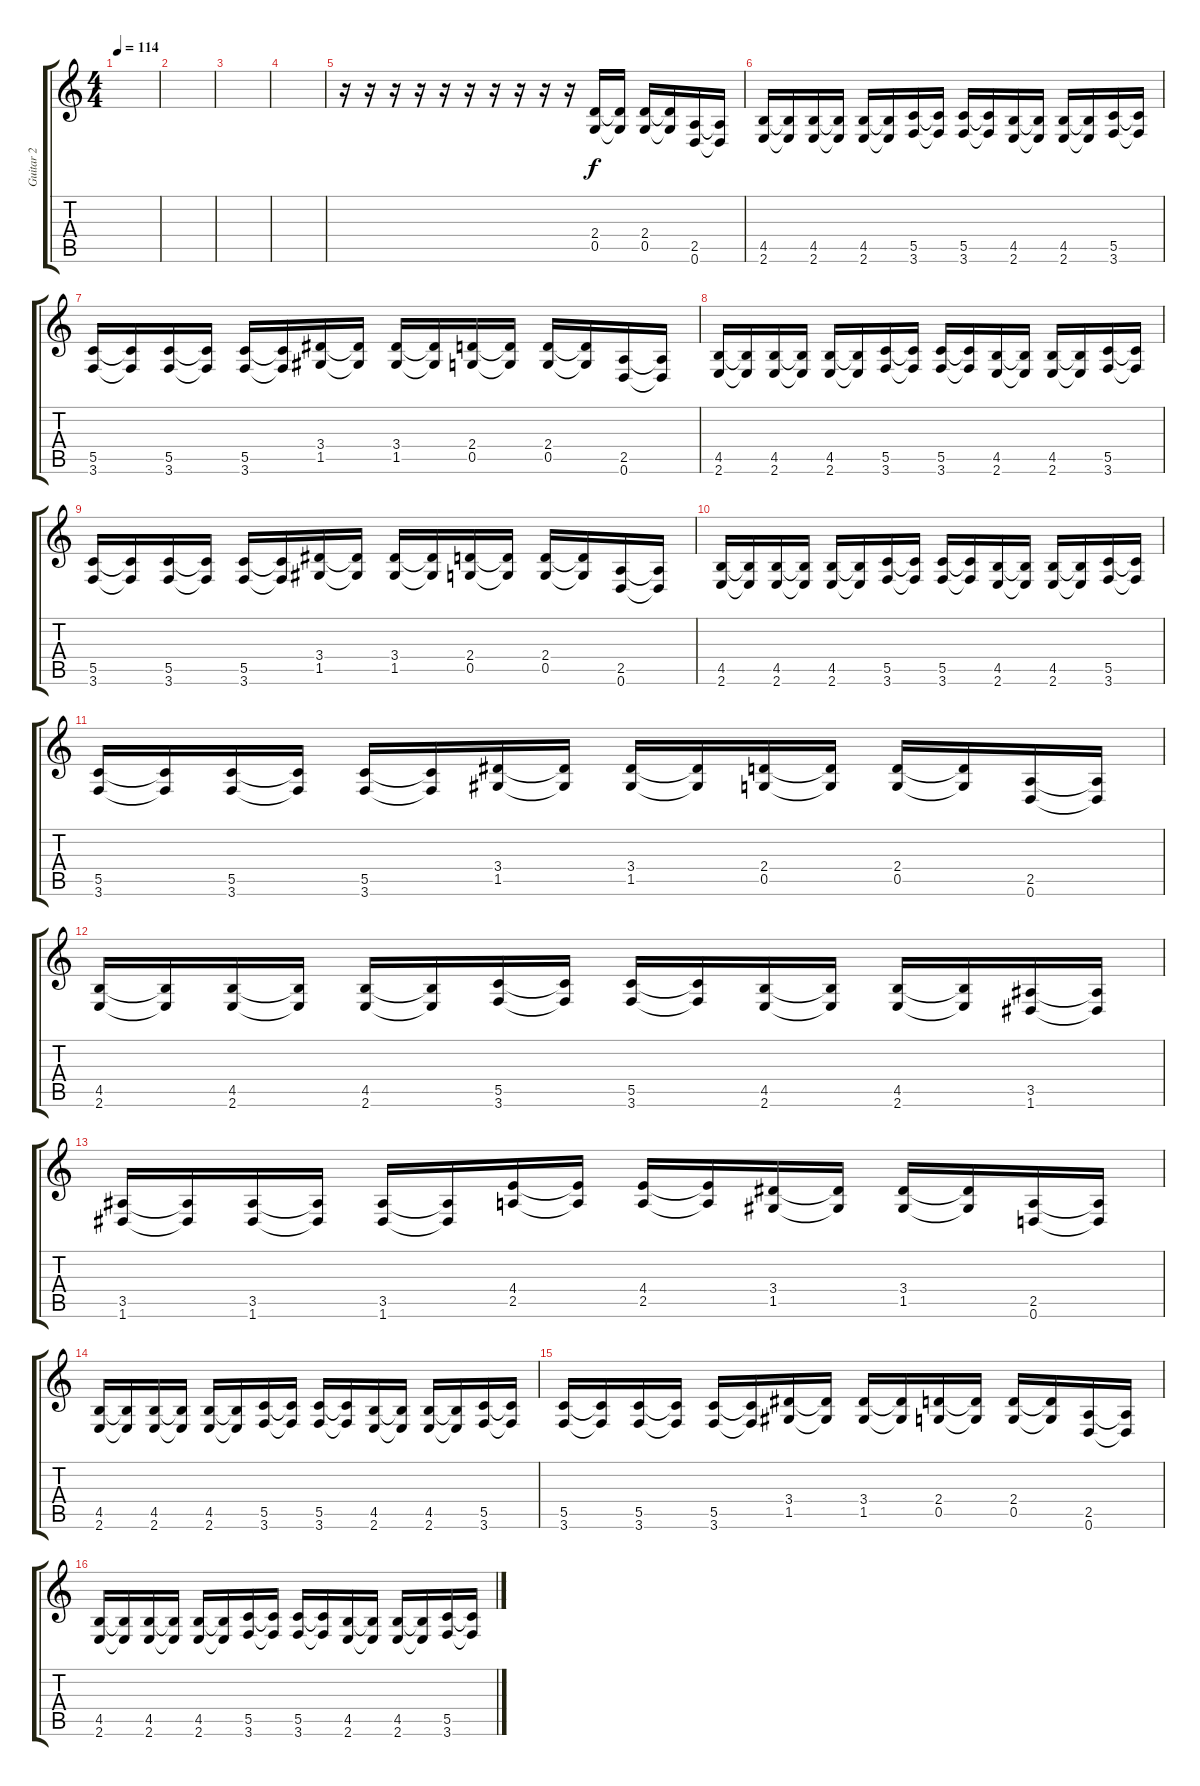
\track ("Guitar 2" "Guitar 2") {instrument distortionguitar}
\staff {score tabs}
\tuning (D4 A3 F3 C3 G2 D2) {hide}
\ts (4 4)
\tempo 114
\clef g2
\ks c
|
|
|
|
r.16 r.16 r.16 r.16 r.16 r.16 r.16 r.16 r.16 r.16 (2.4 0.5).16 (2.4{t} 0.5{t}).16 (2.4 0.5).16 (2.4{t} 0.5{t}).16 (2.5 0.6).16 (2.5{t} 0.6{t}).16 |
(4.5 2.6).16 (4.5{t} 2.6{t}).16 (4.5 2.6).16 (4.5{t} 2.6{t}).16 (4.5 2.6).16 (4.5{t} 2.6{t}).16 (5.5 3.6).16 (5.5{t} 3.6{t}).16 (5.5 3.6).16 (5.5{t} 3.6{t}).16 (4.5 2.6).16 (4.5{t} 2.6{t}).16 (4.5 2.6).16 (4.5{t} 2.6{t}).16 (5.5 3.6).16 (5.5{t} 3.6{t}).16 |
(5.5 3.6).16 (5.5{t} 3.6{t}).16 (5.5 3.6).16 (5.5{t} 3.6{t}).16 (5.5 3.6).16 (5.5{t} 3.6{t}).16 (3.4 1.5).16 (3.4{t} 1.5{t}).16 (3.4 1.5).16 (3.4{t} 1.5{t}).16 (2.4 0.5).16 (2.4{t} 0.5{t}).16 (2.4 0.5).16 (2.4{t} 0.5{t}).16 (2.5 0.6).16 (2.5{t} 0.6{t}).16 |
(4.5 2.6).16 (4.5{t} 2.6{t}).16 (4.5 2.6).16 (4.5{t} 2.6{t}).16 (4.5 2.6).16 (4.5{t} 2.6{t}).16 (5.5 3.6).16 (5.5{t} 3.6{t}).16 (5.5 3.6).16 (5.5{t} 3.6{t}).16 (4.5 2.6).16 (4.5{t} 2.6{t}).16 (4.5 2.6).16 (4.5{t} 2.6{t}).16 (5.5 3.6).16 (5.5{t} 3.6{t}).16 |
(5.5 3.6).16 (5.5{t} 3.6{t}).16 (5.5 3.6).16 (5.5{t} 3.6{t}).16 (5.5 3.6).16 (5.5{t} 3.6{t}).16 (3.4 1.5).16 (3.4{t} 1.5{t}).16 (3.4 1.5).16 (3.4{t} 1.5{t}).16 (2.4 0.5).16 (2.4{t} 0.5{t}).16 (2.4 0.5).16 (2.4{t} 0.5{t}).16 (2.5 0.6).16 (2.5{t} 0.6{t}).16 |
(4.5 2.6).16 (4.5{t} 2.6{t}).16 (4.5 2.6).16 (4.5{t} 2.6{t}).16 (4.5 2.6).16 (4.5{t} 2.6{t}).16 (5.5 3.6).16 (5.5{t} 3.6{t}).16 (5.5 3.6).16 (5.5{t} 3.6{t}).16 (4.5 2.6).16 (4.5{t} 2.6{t}).16 (4.5 2.6).16 (4.5{t} 2.6{t}).16 (5.5 3.6).16 (5.5{t} 3.6{t}).16 |
(5.5 3.6).16 (5.5{t} 3.6{t}).16 (5.5 3.6).16 (5.5{t} 3.6{t}).16 (5.5 3.6).16 (5.5{t} 3.6{t}).16 (3.4 1.5).16 (3.4{t} 1.5{t}).16 (3.4 1.5).16 (3.4{t} 1.5{t}).16 (2.4 0.5).16 (2.4{t} 0.5{t}).16 (2.4 0.5).16 (2.4{t} 0.5{t}).16 (2.5 0.6).16 (2.5{t} 0.6{t}).16 |
(4.5 2.6).16 (4.5{t} 2.6{t}).16 (4.5 2.6).16 (4.5{t} 2.6{t}).16 (4.5 2.6).16 (4.5{t} 2.6{t}).16 (5.5 3.6).16 (5.5{t} 3.6{t}).16 (5.5 3.6).16 (5.5{t} 3.6{t}).16 (4.5 2.6).16 (4.5{t} 2.6{t}).16 (4.5 2.6).16 (4.5{t} 2.6{t}).16 (3.5 1.6).16 (3.5{t} 1.6{t}).16 |
(3.5 1.6).16 (3.5{t} 1.6{t}).16 (3.5 1.6).16 (3.5{t} 1.6{t}).16 (3.5 1.6).16 (3.5{t} 1.6{t}).16 (4.4 2.5).16 (4.4{t} 2.5{t}).16 (4.4 2.5).16 (4.4{t} 2.5{t}).16 (3.4 1.5).16 (3.4{t} 1.5{t}).16 (3.4 1.5).16 (3.4{t} 1.5{t}).16 (2.5 0.6).16 (2.5{t} 0.6{t}).16 |
(4.5 2.6).16 (4.5{t} 2.6{t}).16 (4.5 2.6).16 (4.5{t} 2.6{t}).16 (4.5 2.6).16 (4.5{t} 2.6{t}).16 (5.5 3.6).16 (5.5{t} 3.6{t}).16 (5.5 3.6).16 (5.5{t} 3.6{t}).16 (4.5 2.6).16 (4.5{t} 2.6{t}).16 (4.5 2.6).16 (4.5{t} 2.6{t}).16 (5.5 3.6).16 (5.5{t} 3.6{t}).16 |
(5.5 3.6).16 (5.5{t} 3.6{t}).16 (5.5 3.6).16 (5.5{t} 3.6{t}).16 (5.5 3.6).16 (5.5{t} 3.6{t}).16 (3.4 1.5).16 (3.4{t} 1.5{t}).16 (3.4 1.5).16 (3.4{t} 1.5{t}).16 (2.4 0.5).16 (2.4{t} 0.5{t}).16 (2.4 0.5).16 (2.4{t} 0.5{t}).16 (2.5 0.6).16 (2.5{t} 0.6{t}).16 |
(4.5 2.6).16 (4.5{t} 2.6{t}).16 (4.5 2.6).16 (4.5{t} 2.6{t}).16 (4.5 2.6).16 (4.5{t} 2.6{t}).16 (5.5 3.6).16 (5.5{t} 3.6{t}).16 (5.5 3.6).16 (5.5{t} 3.6{t}).16 (4.5 2.6).16 (4.5{t} 2.6{t}).16 (4.5 2.6).16 (4.5{t} 2.6{t}).16 (5.5 3.6).16 (5.5{t} 3.6{t}).16
